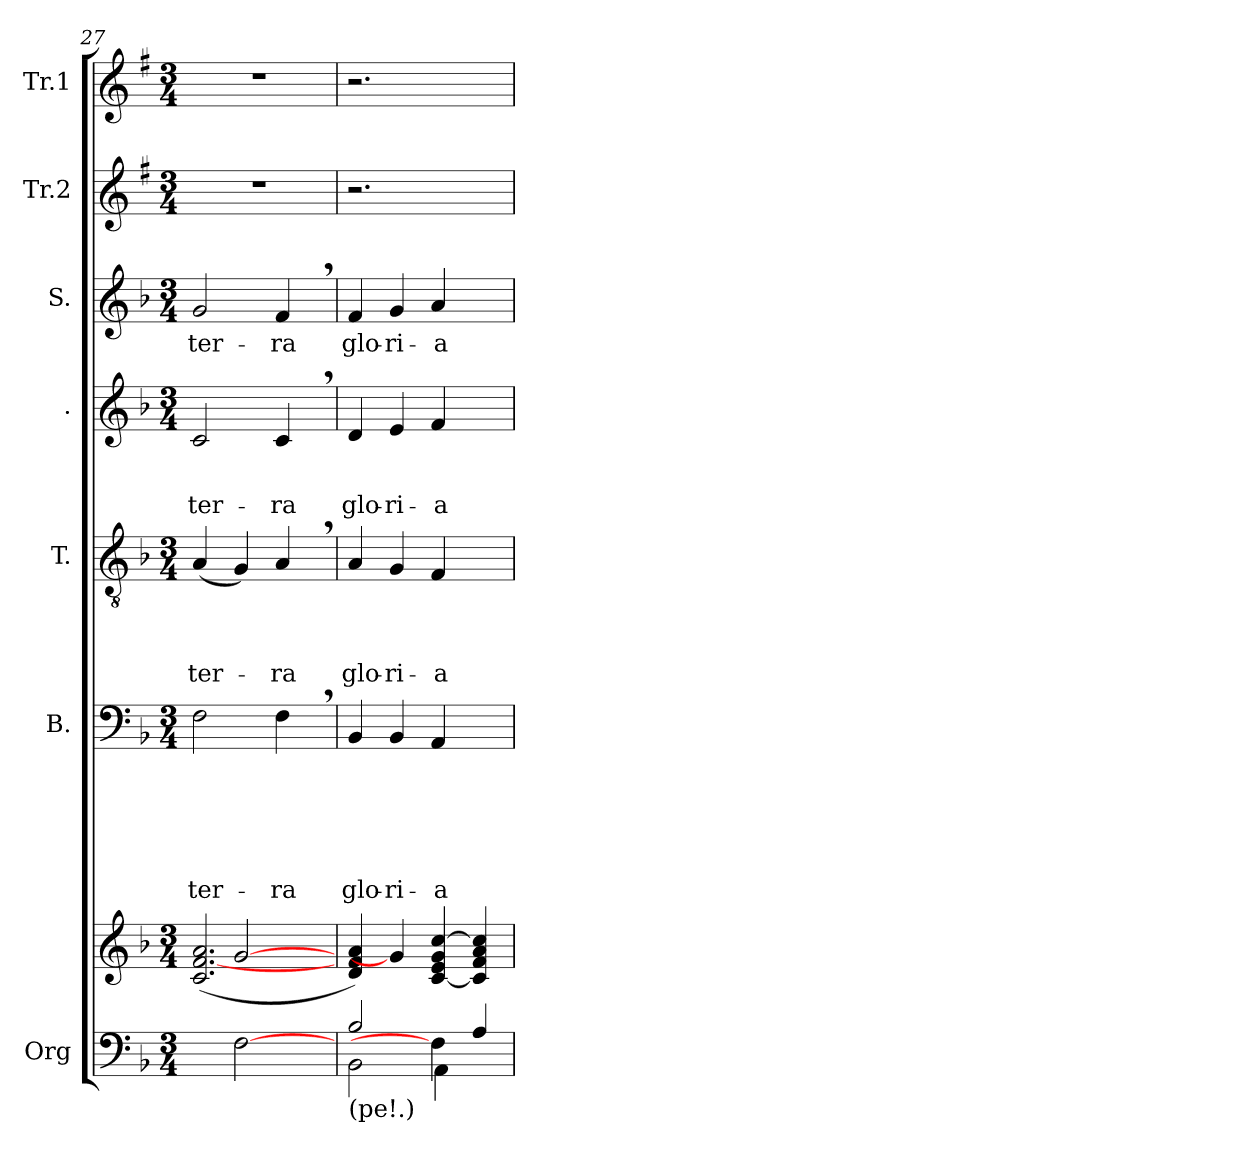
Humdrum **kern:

**kern	**kern	**kern	**text	**text	**text	**text	**text	**text	**kern	**text	**text	**text	**text	**kern	**text	**text	**text	**kern	**text	**kern	**kern
*part7	*part7	*part6	*part6	*part6	*part6	*part6	*part6	*part6	*part5	*part5	*part5	*part5	*part5	*part4	*part4	*part4	*part4	*part3	*part3	*part2	*part1
*staff8	*staff7	*staff6	*staff6	*staff6	*staff6	*staff6	*staff6	*staff6	*staff5	*staff5	*staff5	*staff5	*staff5	*staff4	*staff4	*staff4	*staff4	*staff3	*staff3	*staff2	*staff1
*I"Org	*	*I"B.	*	*	*	*	*	*	*I"T.	*	*	*	*	*I".	*	*	*	*I"S.	*	*I"Tr.2	*I"Tr.1
*	*	*I'B.	*	*	*	*	*	*	*I'T.	*	*	*	*	*	*	*	*	*I'S.	*	*I'Tr.2	*I'Tr.1
*clefF4	*clefG2	*clefF4	*	*	*	*	*	*	*clefGv2	*	*	*	*	*clefG2	*	*	*	*clefG2	*	*clefG2	*clefG2
*	*	*	*	*	*	*	*	*	*	*	*	*	*	*	*	*	*	*	*	*ITrd1c2	*ITrd1c2
*k[b-]	*k[b-]	*k[b-]	*	*	*	*	*	*	*k[b-]	*	*	*	*	*k[b-]	*	*	*	*k[b-]	*	*k[b-]	*k[b-]
*F:	*F:	*F:	*	*	*	*	*	*	*F:	*	*	*	*	*F:	*	*	*	*F:	*	*F:	*F:
*M3/4	*M3/4	*M3/4	*	*	*	*	*	*	*M3/4	*	*	*	*	*M3/4	*	*	*	*M3/4	*	*M3/4	*M3/4
=27	=27	=27	=27	=27	=27	=27	=27	=27	=27	=27	=27	=27	=27	=27	=27	=27	=27	=27	=27	=27	=27
*	*^	*	*	*	*	*	*	*	*	*	*	*	*	*	*	*	*	*	*	*	*
*	*	*^	*	*	*	*	*	*	*	*	*	*	*	*	*	*	*	*	*	*	*	*
!	!	!	!	!	!	!	!	!	!	!LO:LY:b	!	!	!	!	!LO:LY:b	!	!	!	!LO:LY:b	!	!LO:LY:b	!	!
4ryy	2ryy	(2.c/ [<2.f/ 2.a/	4ryy	2F\	.	.	.	.	.	ter-	(<4A/	.	.	.	ter-	2c/	.	.	ter-	2g/	ter-	2.r	2.r
[2F\	.	.	[2g/	.	.	.	.	.	.	.	4G/)	.	.	.	.	.	.	.	.	.	.	.	.
!	!	!	!	!	!	!	!	!	!	!LO:LY:b	!	!	!	!	!LO:LY:b	!	!	!	!LO:LY:b	!	!LO:LY:b	!	!
.	8ryy	.	.	4F,>\	.	.	.	.	.	-ra	4A,>/	.	.	.	-ra	4c,>/	.	.	-ra	4f,>/	-ra	.	.
.	32ryy	.	.	.	.	.	.	.	.	.	.	.	.	.	.	.	.	.	.	.	.	.	.
.	16.ryy	.	.	.	.	.	.	.	.	.	.	.	.	.	.	.	.	.	.	.	.	.	.
*	*v	*v	*v	*	*	*	*	*	*	*	*	*	*	*	*	*	*	*	*	*	*	*	*
=28	=28	=28	=28	=28	=28	=28	=28	=28	=28	=28	=28	=28	=28	=28	=28	=28	=28	=28	=28	=28	=28
*^	*	*	*	*	*	*	*	*	*	*	*	*	*	*	*	*	*	*	*	*	*
!LO:TX:b:t=(pe!.)	!	!	!	!	!	!	!	!	!	!	!	!	!	!	!	!	!	!	!	!	!	!
!	!	!	!	!	!	!	!	!	!LO:LY:b	!	!	!	!	!LO:LY:b	!	!	!	!LO:LY:b	!	!LO:LY:b	!	!
2B-/	2BB-\	4d/ 4f/ 4a/)	4BB-/	.	.	.	.	.	glo-	4A/	.	.	.	glo-	4d/	.	.	glo-	4f/	glo-	2.r	2.r
!	!	!	!	!	!	!	!	!	!LO:LY:b	!	!	!	!	!LO:LY:b	!	!	!	!LO:LY:b	!	!LO:LY:b	!	!
.	.	4g/]	4BB-/	.	.	.	.	.	-ri-	4G/	.	.	.	-ri-	4e/	.	.	-ri-	4g/	-ri-	.	.
!	!	!	!	!	!	!	!	!	!LO:LY:b	!	!	!	!	!LO:LY:b	!	!	!	!LO:LY:b	!	!LO:LY:b	!	!
4F\]	4AA\	[<4c/ 4e/ 4g/ [>4cc/	4AA/	.	.	.	.	.	-a	4F/	.	.	.	-a	4f/	.	.	-a	4a/	-a	.	.
4A/	4ryy	4c/] 4f/ 4a/ 4cc/]	4ryy	.	.	.	.	.	.	4ryy	.	.	.	.	4ryy	.	.	.	4ryy	.	4ryy	4ryy
*v	*v	*	*	*	*	*	*	*	*	*	*	*	*	*	*	*	*	*	*	*	*	*
=	=	=	=	=	=	=	=	=	=	=	=	=	=	=	=	=	=	=	=	=	=
*-	*-	*-	*-	*-	*-	*-	*-	*-	*-	*-	*-	*-	*-	*-	*-	*-	*-	*-	*-	*-	*-
